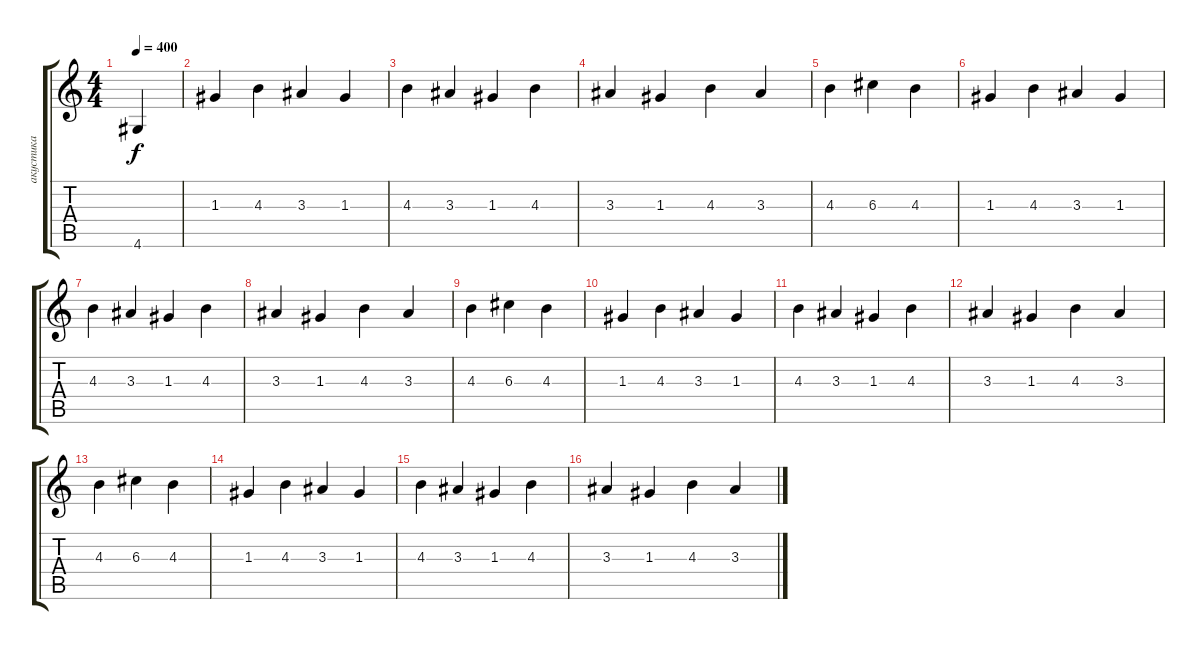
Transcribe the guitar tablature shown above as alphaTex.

\track ("акустика" "акустика") {instrument acousticguitarsteel}
\staff {score tabs}
\tuning (E4 B3 G3 D3 A2 E2) {hide}
\ts (4 4)
\tempo 400
\clef g2
\ks c
4.6.4{dy f} |
1.3.4 4.3.4 3.3.4 1.3.4 |
4.3.4 3.3.4 1.3.4 4.3.4 |
3.3.4 1.3.4 4.3.4 3.3.4 |
4.3.4 6.3.4 4.3.4 |
1.3.4 4.3.4 3.3.4 1.3.4 |
4.3.4 3.3.4 1.3.4 4.3.4 |
3.3.4 1.3.4 4.3.4 3.3.4 |
4.3.4 6.3.4 4.3.4 |
1.3.4 4.3.4 3.3.4 1.3.4 |
4.3.4 3.3.4 1.3.4 4.3.4 |
3.3.4 1.3.4 4.3.4 3.3.4 |
4.3.4 6.3.4 4.3.4 |
1.3.4 4.3.4 3.3.4 1.3.4 |
4.3.4 3.3.4 1.3.4 4.3.4 |
3.3.4 1.3.4 4.3.4 3.3.4
